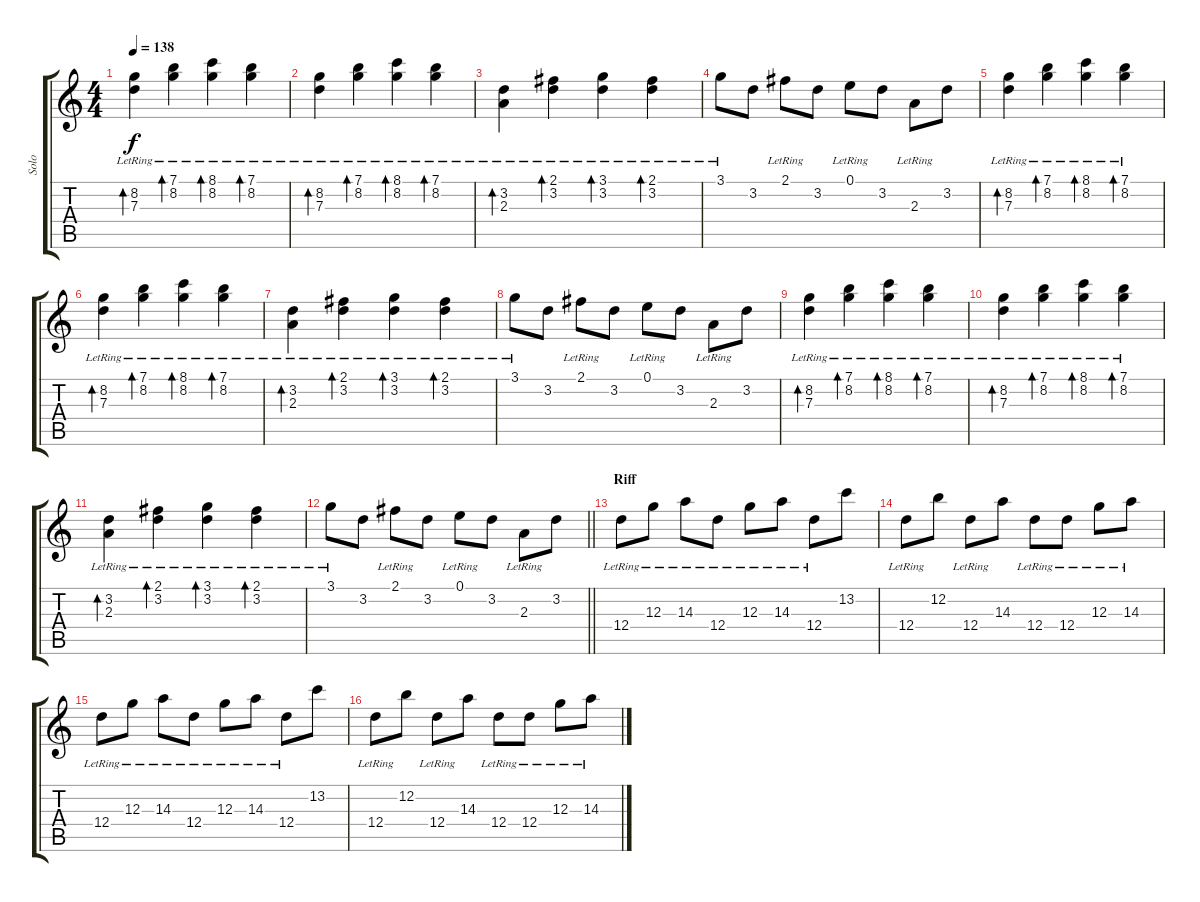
\track ("Solo" "Solo") {instrument overdrivenguitar}
\staff {score tabs}
\tuning (E4 B3 G3 D3 A2 E2) {hide}
\ts (4 4)
\tempo 138
\clef g2
\ks c
(8.2{lr} 7.3).4{bd 60 dy f} (7.1 8.2{lr}).4{bd 60} (8.1 8.2{lr}).4{bd 60} (7.1 8.2{lr}).4{bd 60} |
(8.2{lr} 7.3).4{bd 60} (7.1 8.2{lr}).4{bd 60} (8.1 8.2{lr}).4{bd 60} (7.1 8.2{lr}).4{bd 60} |
(3.2{lr} 2.3).4{bd 60} (2.1 3.2{lr}).4{bd 60} (3.1 3.2{lr}).4{bd 60} (2.1 3.2{lr}).4{bd 60} |
3.1{lr}.8 3.2.8 2.1{lr}.8 3.2.8 0.1{lr}.8 3.2.8 2.3{lr}.8 3.2.8 |
(8.2{lr} 7.3).4{bd 60} (7.1 8.2{lr}).4{bd 60} (8.1 8.2{lr}).4{bd 60} (7.1 8.2{lr}).4{bd 60} |
(8.2{lr} 7.3).4{bd 60} (7.1 8.2{lr}).4{bd 60} (8.1 8.2{lr}).4{bd 60} (7.1 8.2{lr}).4{bd 60} |
(3.2{lr} 2.3).4{bd 60} (2.1 3.2{lr}).4{bd 60} (3.1 3.2{lr}).4{bd 60} (2.1 3.2{lr}).4{bd 60} |
3.1{lr}.8 3.2.8 2.1{lr}.8 3.2.8 0.1{lr}.8 3.2.8 2.3{lr}.8 3.2.8 |
(8.2{lr} 7.3).4{bd 60} (7.1 8.2{lr}).4{bd 60} (8.1 8.2{lr}).4{bd 60} (7.1 8.2{lr}).4{bd 60} |
(8.2{lr} 7.3).4{bd 60} (7.1 8.2{lr}).4{bd 60} (8.1 8.2{lr}).4{bd 60} (7.1 8.2{lr}).4{bd 60} |
(3.2{lr} 2.3).4{bd 60} (2.1 3.2{lr}).4{bd 60} (3.1 3.2{lr}).4{bd 60} (2.1 3.2{lr}).4{bd 60} |
\barLineRight lightlight
3.1{lr}.8 3.2.8 2.1{lr}.8 3.2.8 0.1{lr}.8 3.2.8 2.3{lr}.8 3.2.8 |
\section ("" "Riff")
12.4{lr}.8{instrument overdrivenguitar} 12.3{lr}.8 14.3{lr}.8 12.4{lr}.8 12.3{lr}.8 14.3{lr}.8 12.4{lr}.8 13.2.8 |
12.4{lr}.8 12.2.8 12.4{lr}.8 14.3.8 12.4{lr}.8 12.4{lr}.8 12.3{lr}.8 14.3{lr}.8 |
12.4{lr}.8 12.3{lr}.8 14.3{lr}.8 12.4{lr}.8 12.3{lr}.8 14.3{lr}.8 12.4{lr}.8 13.2.8 |
12.4{lr}.8 12.2.8 12.4{lr}.8 14.3.8 12.4{lr}.8 12.4{lr}.8 12.3{lr}.8 14.3{lr}.8
